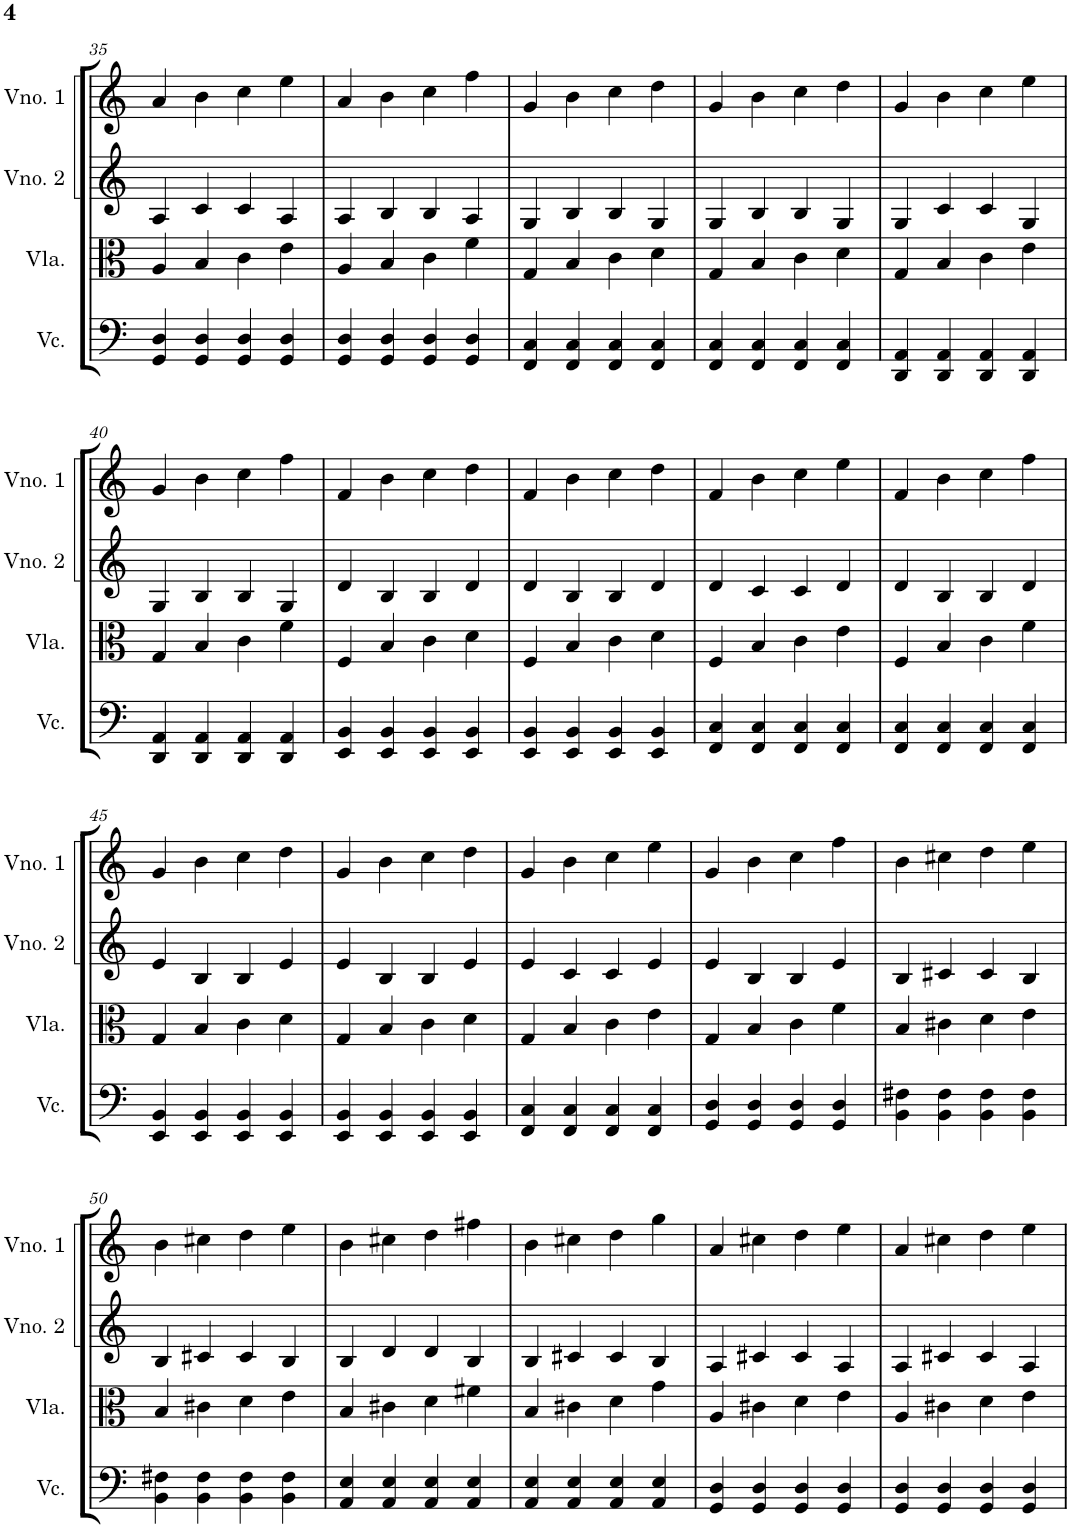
**kern	**kern	**kern	**kern
*part4	*part3	*part2	*part1
*staff4	*staff3	*staff2	*staff1
*I"Violoncelo	*I"Viola	*I"Violino 2	*I"Violino 1
*I'Vc.	*I'Vla.	*I'Vno. 2	*I'Vno. 1
!!LO:PB:g=z
*clefF4	*clefC3	*clefG2	*clefG2
*k[]	*k[]	*k[]	*k[]
*M4/4	*M4/4	*M4/4	*M4/4
=35	=35	=35	=35
4GG/ 4D/	4A/	4A/	4a/
4GG/ 4D/	4B/	4c/	4b\
4GG/ 4D/	4c\	4c/	4cc\
4GG/ 4D/	4e\	4A/	4ee\
=36	=36	=36	=36
4GG/ 4D/	4A/	4A/	4a/
4GG/ 4D/	4B/	4B/	4b\
4GG/ 4D/	4c\	4B/	4cc\
4GG/ 4D/	4f\	4A/	4ff\
=37	=37	=37	=37
4FF/ 4C/	4G/	4G/	4g/
4FF/ 4C/	4B/	4B/	4b\
4FF/ 4C/	4c\	4B/	4cc\
4FF/ 4C/	4d\	4G/	4dd\
=38	=38	=38	=38
4FF/ 4C/	4G/	4G/	4g/
4FF/ 4C/	4B/	4B/	4b\
4FF/ 4C/	4c\	4B/	4cc\
4FF/ 4C/	4d\	4G/	4dd\
=39	=39	=39	=39
4DD/ 4AA/	4G/	4G/	4g/
4DD/ 4AA/	4B/	4c/	4b\
4DD/ 4AA/	4c\	4c/	4cc\
4DD/ 4AA/	4e\	4G/	4ee\
!!LO:LB:g=z
=40	=40	=40	=40
4DD/ 4AA/	4G/	4G/	4g/
4DD/ 4AA/	4B/	4B/	4b\
4DD/ 4AA/	4c\	4B/	4cc\
4DD/ 4AA/	4f\	4G/	4ff\
=41	=41	=41	=41
4EE/ 4BB/	4F/	4d/	4f/
4EE/ 4BB/	4B/	4B/	4b\
4EE/ 4BB/	4c\	4B/	4cc\
4EE/ 4BB/	4d\	4d/	4dd\
=42	=42	=42	=42
4EE/ 4BB/	4F/	4d/	4f/
4EE/ 4BB/	4B/	4B/	4b\
4EE/ 4BB/	4c\	4B/	4cc\
4EE/ 4BB/	4d\	4d/	4dd\
=43	=43	=43	=43
4FF/ 4C/	4F/	4d/	4f/
4FF/ 4C/	4B/	4c/	4b\
4FF/ 4C/	4c\	4c/	4cc\
4FF/ 4C/	4e\	4d/	4ee\
=44	=44	=44	=44
4FF/ 4C/	4F/	4d/	4f/
4FF/ 4C/	4B/	4B/	4b\
4FF/ 4C/	4c\	4B/	4cc\
4FF/ 4C/	4f\	4d/	4ff\
!!LO:LB:g=z
=45	=45	=45	=45
4EE/ 4BB/	4G/	4e/	4g/
4EE/ 4BB/	4B/	4B/	4b\
4EE/ 4BB/	4c\	4B/	4cc\
4EE/ 4BB/	4d\	4e/	4dd\
=46	=46	=46	=46
4EE/ 4BB/	4G/	4e/	4g/
4EE/ 4BB/	4B/	4B/	4b\
4EE/ 4BB/	4c\	4B/	4cc\
4EE/ 4BB/	4d\	4e/	4dd\
=47	=47	=47	=47
4FF/ 4C/	4G/	4e/	4g/
4FF/ 4C/	4B/	4c/	4b\
4FF/ 4C/	4c\	4c/	4cc\
4FF/ 4C/	4e\	4e/	4ee\
=48	=48	=48	=48
4GG/ 4D/	4G/	4e/	4g/
4GG/ 4D/	4B/	4B/	4b\
4GG/ 4D/	4c\	4B/	4cc\
4GG/ 4D/	4f\	4e/	4ff\
=49	=49	=49	=49
4BB\ 4F#X\	4B/	4B/	4b\
4BB\ 4F#\	4c#X\	4c#X/	4cc#X\
4BB\ 4F#\	4d\	4c#/	4dd\
4BB\ 4F#\	4e\	4B/	4ee\
!!LO:LB:g=z
=50	=50	=50	=50
4BB\ 4F#X\	4B/	4B/	4b\
4BB\ 4F#\	4c#X\	4c#X/	4cc#X\
4BB\ 4F#\	4d\	4c#/	4dd\
4BB\ 4F#\	4e\	4B/	4ee\
=51	=51	=51	=51
4AA/ 4E/	4B/	4B/	4b\
4AA/ 4E/	4c#X\	4d/	4cc#X\
4AA/ 4E/	4d\	4d/	4dd\
4AA/ 4E/	4f#X\	4B/	4ff#X\
=52	=52	=52	=52
4AA/ 4E/	4B/	4B/	4b\
4AA/ 4E/	4c#X\	4c#X/	4cc#X\
4AA/ 4E/	4d\	4c#/	4dd\
4AA/ 4E/	4g\	4B/	4gg\
=53	=53	=53	=53
4GG/ 4D/	4A/	4A/	4a/
4GG/ 4D/	4c#X\	4c#X/	4cc#X\
4GG/ 4D/	4d\	4c#/	4dd\
4GG/ 4D/	4e\	4A/	4ee\
=54	=54	=54	=54
4GG/ 4D/	4A/	4A/	4a/
4GG/ 4D/	4c#X\	4c#X/	4cc#X\
4GG/ 4D/	4d\	4c#/	4dd\
4GG/ 4D/	4e\	4A/	4ee\
=	=	=	=
*-	*-	*-	*-
